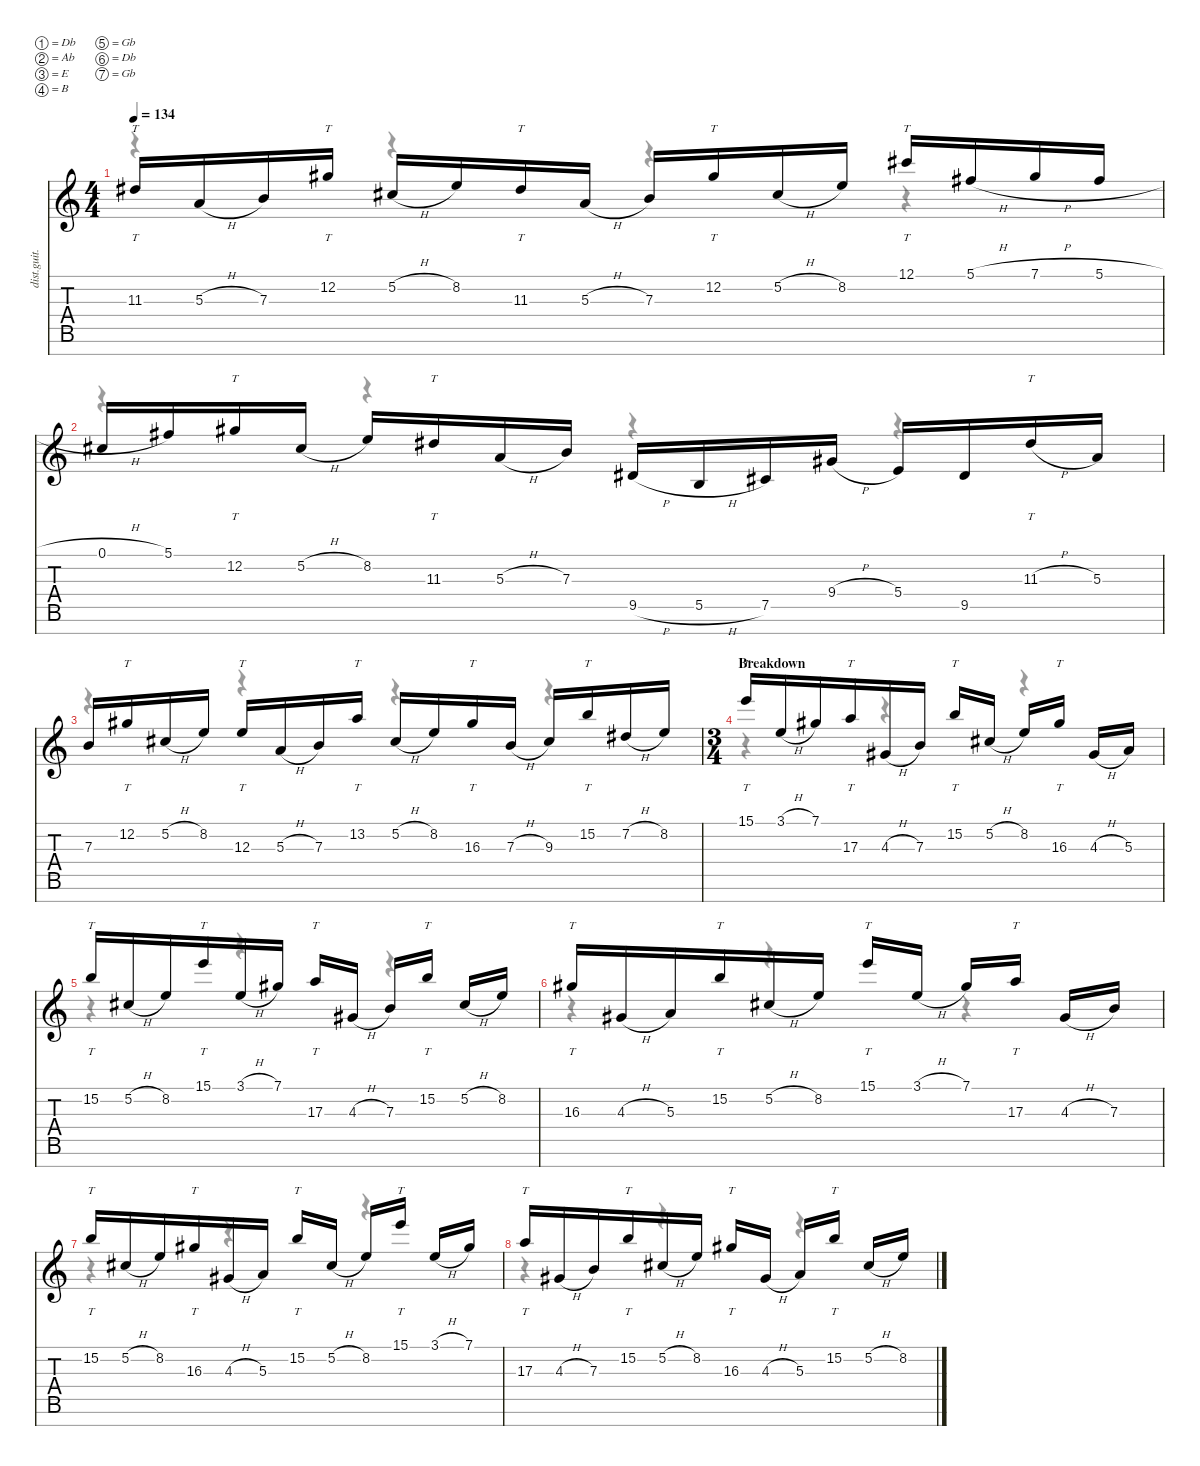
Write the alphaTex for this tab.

\defaultSystemsLayout 4
\hideDynamics
\bracketExtendMode nobrackets
\track ("Main Leads" "dist.guit.") {instrument distortionguitar}
\staff {score tabs}
\tuning (Db4 Ab3 E3 B2 Gb2 Db2 Gb1)
\voice
\ts (4 4)
\beaming (8 2 2 2 2)
\tempo 134
\clef g2
\ks c
11.3{acc #}.16{tt dy f} 5.3{h}.16 7.3.16 12.2{acc #}.16{tt} 5.2{h acc #}.16 8.2.16 11.3{acc #}.16{tt} 5.3{h}.16 7.3.16 12.2{acc #}.16{tt} 5.2{h acc #}.16 8.2.16 12.1{acc #}.16{tt} 5.1{h acc #}.16 7.1{h acc #}.16 5.1{h acc #}.16 |
0.1{h acc #}.16 5.1{acc #}.16 12.2{acc #}.16{tt} 5.2{h acc #}.16 8.2.16 11.3{acc #}.16{tt} 5.3{h}.16 7.3.16 9.5{h acc #}.16 5.5{h}.16 7.5{acc #}.16 9.4{h acc #}.16 5.4.16 9.5{acc #}.16 11.3{h acc #}.16{tt} 5.3.16 |
7.3.16 12.2{acc #}.16{tt} 5.2{h acc #}.16 8.2.16 12.3.16{tt} 5.3{h}.16 7.3.16 13.2.16{tt} 5.2{h acc #}.16 8.2.16 16.3{acc #}.16{tt} 7.3{h}.16 9.3{acc #}.16 15.2.16{tt} 7.2{h acc #}.16 8.2.16 |
\ts (3 4)
\beaming (8 3 1 1 1)
\section ("" "Breakdown ")
15.1.16{tt} 3.1{h}.16 7.1{acc #}.16 17.3.16{tt} 4.3{h acc #}.16 7.3.16 15.2.16{tt} 5.2{h acc #}.16 8.2.16 16.3{acc #}.16{tt} 4.3{h acc #}.16 5.3.16 |
15.2.16{tt} 5.2{h acc #}.16 8.2.16 15.1.16{tt} 3.1{h}.16 7.1{acc #}.16 17.3.16{tt} 4.3{h acc #}.16 7.3.16 15.2.16{tt} 5.2{h acc #}.16 8.2.16 |
16.3{acc #}.16{tt} 4.3{h acc #}.16 5.3.16 15.2.16{tt} 5.2{h acc #}.16 8.2.16 15.1.16{tt} 3.1{h}.16 7.1{acc #}.16 17.3.16{tt} 4.3{h acc #}.16 7.3.16 |
15.2.16{tt} 5.2{h acc #}.16 8.2.16 16.3{acc #}.16{tt} 4.3{h acc #}.16 5.3.16 15.2.16{tt} 5.2{h acc #}.16 8.2.16 15.1.16{tt} 3.1{h}.16 7.1{acc #}.16 |
17.3.16{tt} 4.3{h acc #}.16 7.3.16 15.2.16{tt} 5.2{h acc #}.16 8.2.16 16.3{acc #}.16{tt} 4.3{h acc #}.16 5.3.16 15.2.16{tt} 5.2{h acc #}.16 8.2.16
\voice
\clef g2
\ottava regular
\simile none
\ks c
r.4{dy mf} r.4 r.4 r.4 |
r.4 r.4 r.4 r.4 |
r.4 r.4 r.4 r.4 |
r.4 r.4 r.4 |
r.4 r.4 r.4 |
r.4 r.4 r.4 |
r.4 r.4 r.4 |
r.4 r.4 r.4
